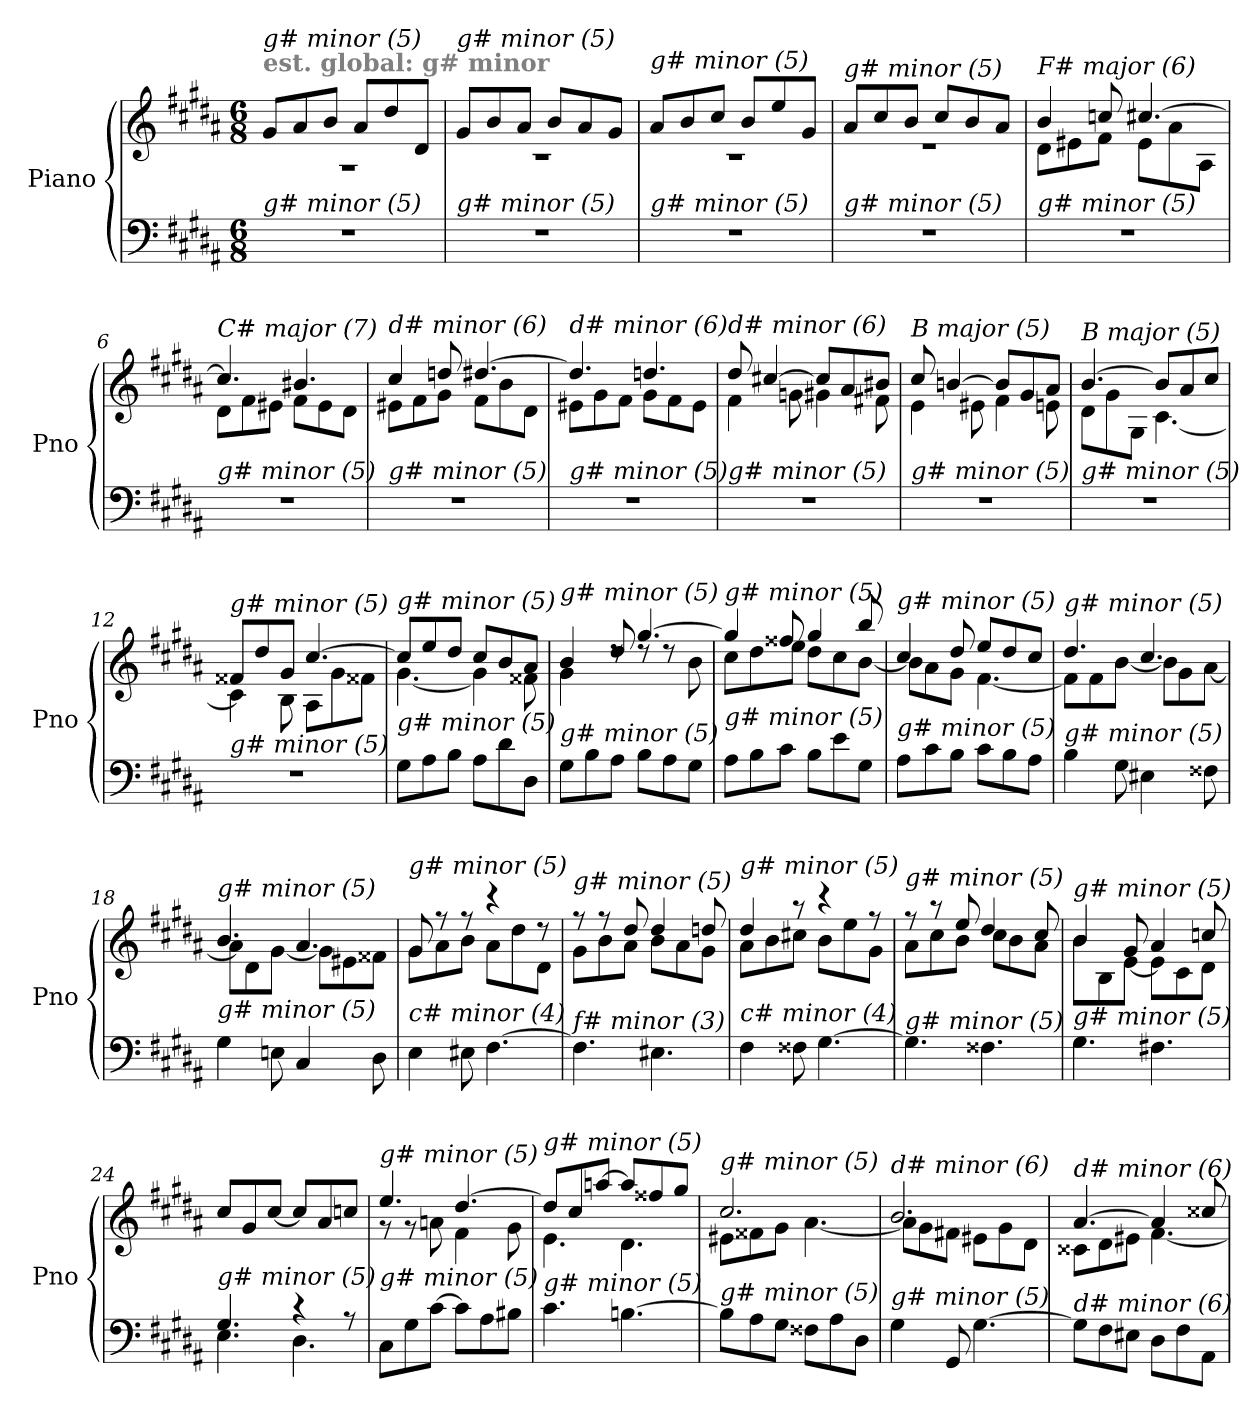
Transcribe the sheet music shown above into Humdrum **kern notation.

**kern	**kern
*part1	*part1
*staff2	*staff1
*I"Piano	*
*I'Pno	*
*clefF4	*clefG2
*k[f#c#g#d#a#]	*k[f#c#g#d#a#]
*M6/8	*M6/8
=1	=1
*	*^
!	!LO:TX:a:B:color=#808080:t=est. global&colon; g# minor	!
!	!LO:TX:i:t=g# minor (5)	!
!LO:TX:i:t=g# minor (5)	!	!
2.r	8g#/L	2.r
.	8a#/	.
.	8b/J	.
.	8a#/L	.
.	8dd#/	.
.	8d#/J	.
=2	=2	=2
!	!LO:TX:i:t=g# minor (5)	!
!LO:TX:i:t=g# minor (5)	!	!
2.r	8g#/L	2.r
.	8b/	.
.	8a#/J	.
.	8b/L	.
.	8a#/	.
.	8g#/J	.
=3	=3	=3
!	!LO:TX:i:t=g# minor (5)	!
!LO:TX:i:t=g# minor (5)	!	!
2.r	8a#/L	2.r
.	8b/	.
.	8cc#/J	.
.	8b/L	.
.	8ee/	.
.	8g#/J	.
=4	=4	=4
!	!LO:TX:i:t=g# minor (5)	!
!LO:TX:i:t=g# minor (5)	!	!
2.r	8a#/L	2.r
.	8cc#/	.
.	8b/J	.
.	8cc#/L	.
.	8b/	.
.	8a#/J	.
=5	=5	=5
!	!LO:TX:i:t=F# major (6)	!
!LO:TX:i:t=g# minor (5)	!	!
2.r	4b/	8d#\L
.	.	8e#X\
.	8ccni/	8f#\J
.	[4.cc#/	8e#\L
.	.	8a#\
.	.	8A#\J
=6	=6	=6
!	!LO:TX:i:t=C# major (7)	!
!LO:TX:i:t=g# minor (5)	!	!
2.r	4.cc#/]	8d#\L
.	.	8f#\
.	.	8e#X\J
.	4.b#X/	8f#\L
.	.	8e#\
.	.	8d#\J
!!LO:LB:g=z	!!
=7	=7	=7
!	!LO:TX:i:t=d# minor (6)	!
!LO:TX:i:t=g# minor (5)	!	!
2.r	4cc#/	8e#X\L
.	.	8f#\
.	8ddni/	8g#\J
.	[4.dd#/	8f#\L
.	.	8b\
.	.	8d#\J
=8	=8	=8
!	!LO:TX:i:t=d# minor (6)	!
!LO:TX:i:t=g# minor (5)	!	!
2.r	4.dd#/]	8e#X\L
.	.	8g#\
.	.	8f#\J
.	4.ddni/	8g#\L
.	.	8f#\
.	.	8e#\J
=9	=9	=9
!	!LO:TX:i:t=d# minor (6)	!
!LO:TX:i:t=g# minor (5)	!	!
2.r	8dd#/	4f#\
.	[4cc#X/	.
.	.	8gni\
.	8cc#/L]	4g#\
.	8a#/	.
.	8b#X/J	8f#X\
=10	=10	=10
!	!LO:TX:i:t=B major (5)	!
!LO:TX:i:t=g# minor (5)	!	!
2.r	8cc#/	4e\
.	[4bn/	.
.	.	8e#X\
.	8b/L]	4f#\
.	8g#/	.
.	8a#/J	8en\
=11	=11	=11
!	!LO:TX:i:t=B major (5)	!
!LO:TX:i:t=g# minor (5)	!	!
2.r	[4.b/	8d#\L
.	.	8g#\
.	.	8G#\J
.	8b/L]	[4.c#\
.	8a#/	.
.	8cc#/J	.
!!LO:LB:g=z	!!
=12	=12	=12
!	!LO:TX:i:t=g# minor (5)	!
!LO:TX:i:t=g# minor (5)	!	!
2.r	8f##X/L	4c#\]
.	8dd#/	.
.	8g#/J	8B\
.	[4.cc#/	8A#\L
.	.	8g#\
.	.	8f##X\J
=13	=13	=13
!	!LO:TX:i:t=g# minor (5)	!
!LO:TX:i:t=g# minor (5)	!	!
8G#\L	8cc#/L]	[4.g#\
8A#\	8ee/	.
8B\J	8dd#/J	.
8A#\L	8cc#/L	4g#\]
8d#\	8b/	.
8D#\J	8a#/J	8f##X\
=14	=14	=14
!	!LO:TX:i:t=g# minor (5)	!
!LO:TX:i:t=g# minor (5)	!	!
8G#\L	4b/	4g#\
8B\	.	.
8A#\J	8dd#/	8rdd
8B\L	[4.gg#/	8rdd
8A#\	.	8rdd
8G#\J	.	8b\
=15	=15	=15
!	!LO:TX:i:t=g# minor (5)	!
!LO:TX:i:t=g# minor (5)	!	!
8A#\L	4gg#/]	8cc#\L
8B\	.	8dd#\
8c#\J	8ff##X/	8ee\J
8B\L	4gg#/	8dd#\L
8e\	.	8cc#\
8G#\J	8bb/	[8b\J
=16	=16	=16
!	!LO:TX:i:t=g# minor (5)	!
!LO:TX:i:t=g# minor (5)	!	!
8A#\L	4cc#/	8b\L]
8c#\	.	8a#\
8B\J	8dd#/	8g#\J
8c#\L	8ee/L	[4.f#\
8B\	8dd#/	.
8A#\J	8cc#/J	.
=17	=17	=17
!	!LO:TX:i:t=g# minor (5)	!
!LO:TX:i:t=g# minor (5)	!	!
4B\	4.dd#/	8f#\L]
.	.	8f#\
8G#\	.	[8b\J
4E#X\	4.cc#/	8b\L]
.	.	8g#\
8F##X\	.	[8a#\J
!!LO:LB:g=z	!!
=18	=18	=18
!	!LO:TX:i:t=g# minor (5)	!
!LO:TX:i:t=g# minor (5)	!	!
4G#\	4.b/	8a#\L]
.	.	8d#\
8En\	.	[8g#\J
4C#/	4.a#/	8g#\L]
.	.	8e#X\
8D#\	.	8f##X\J
=19	=19	=19
!	!LO:TX:i:t=g# minor (5)	!
!LO:TX:i:t=c# minor (4)	!	!
4E\	8g#/	8g#\L
.	8r	8a#\
8E#X\	8r	8b\J
[4.F#\	4r	8a#\L
.	.	8dd#\
.	8r	8d#\J
=20	=20	=20
!	!LO:TX:i:t=g# minor (5)	!
!LO:TX:i:t=f# minor (3)	!	!
4.F#\]	8r	8g#\L
.	8r	8b\
.	8dd#/	8a#\J
4.E#X\	4dd#/	8b\L
.	.	8a#\
.	8ddni/	8g#\J
=21	=21	=21
!	!LO:TX:i:t=g# minor (5)	!
!LO:TX:i:t=c# minor (4)	!	!
4F#\	4dd#/	8a#\L
.	.	8b\
8F##X\	8r	8cc#X\J
[4.G#\	4r	8b\L
.	.	8ee\
.	8r	8g#\J
=22	=22	=22
!	!LO:TX:i:t=g# minor (5)	!
!LO:TX:i:t=g# minor (5)	!	!
4.G#\]	8r	8a#\L
.	8r	8cc#\
.	8ee/	8b\J
4.F##X\	4dd#/	8cc#\L
.	.	8b\
.	8cc#/	8a#\J
=23	=23	=23
!	!LO:TX:i:t=g# minor (5)	!
!LO:TX:i:t=g# minor (5)	!	!
4.G#\	4b/	8b\L
.	.	8B\
.	8g#/	[8e\J
4.F#X\	4a#/	8e\L]
.	.	8c#\
.	8ccni/	8d#\J
!!LO:LB:g=z
=24	=24	=24
*^	*	*
!	!	!LO:TX:i:t=g# minor (5)	!
!LO:TX:i:t=g# minor (5)	!	!	!
*	*	*v	*v
4.G#/	4.E\	8cc#/L
.	.	8g#/
.	.	[8cc#/J
4r	4.D#\	8cc#/L]
.	.	8a#/
8r	.	8ccni/J
*v	*v	*
=25	=25
*	*^
!	!LO:TX:i:t=g# minor (5)	!
!LO:TX:i:t=g# minor (5)	!	!
8C#\L	4.ee/	8r
8G#\	.	8r
[8c#\J	.	8an\
8c#\L]	[4.dd#/	4f#\
8A#\	.	.
8B#Xj\J	.	8g#\
=26	=26	=26
!	!LO:TX:i:t=g# minor (5)	!
!LO:TX:i:t=g# minor (5)	!	!
4.c#\	8dd#/L]	4.e\
.	8cc#/	.
.	[8aan/J	.
[4.Bn\	8aa/L]	4.d#\
.	8ff##X/	.
.	8gg#/J	.
=27	=27	=27
!	!LO:TX:i:t=g# minor (5)	!
!LO:TX:i:t=g# minor (5)	!	!
8B\L]	2.cc#/	8e#X\L
8A#\	.	8f##X\
8G#\J	.	8g#\J
8F##X\L	.	[4.a#\
8A#\	.	.
8D#\J	.	.
=28	=28	=28
!	!LO:TX:i:t=d# minor (6)	!
!LO:TX:i:t=g# minor (5)	!	!
4G#\	2.b/	8a#\L]
.	.	8g#\
8GG#/	.	8f#X\J
[4.G#\	.	8e#X\L
.	.	8g#\
.	.	8d#\J
!!LO:PB:g=z	!!
=29	=29	=29
!	!LO:TX:i:t=d# minor (6)	!
!LO:TX:i:t=d# minor (6)	!	!
8G#\L]	[4.a#/	8c##X\L
8F#\	.	8d#\
8E#X\J	.	8e#X\J
8D#\L	4a#/]	[4.f#\
8F#\	.	.
8AA#\J	8cc##X/	.
*	*v	*v
=	=
*-	*-
